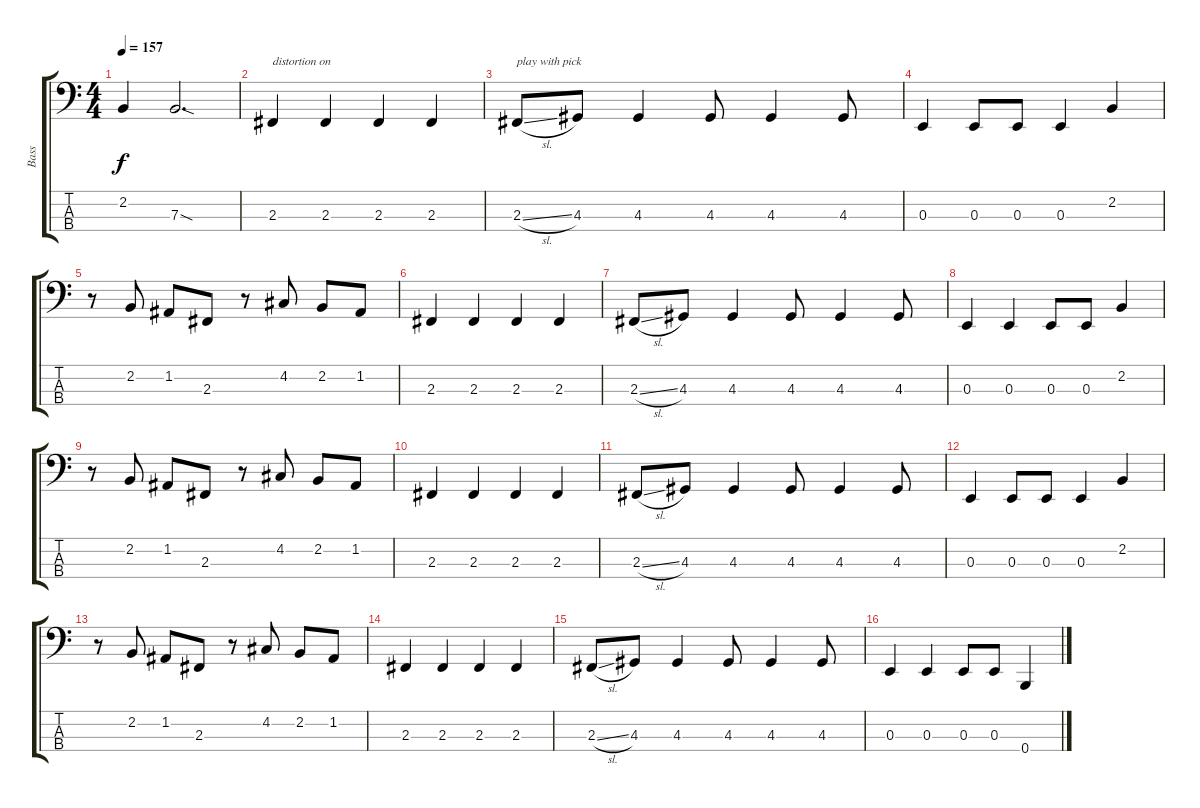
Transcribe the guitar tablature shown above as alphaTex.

\track ("Bass" "Bass") {instrument electricbasspick}
\staff {score tabs}
\tuning (D2 A1 E1 B0) {hide}
\ts (4 4)
\tempo 157
\clef f4
\ks c
2.2{t}.4{dy f} 7.3{sod}.2{d} |
2.3.4{txt "distortion on" volume 15 instrument electricbasspick} 2.3.4 2.3.4 2.3.4 |
2.3{sl}.8{txt "play with pick"} 4.3.8 4.3.4 4.3.8 4.3.4 4.3.8 |
0.3.4 0.3.8 0.3.8 0.3.4 2.2.4 |
r.8 2.2.8 1.2.8 2.3.8 r.8 4.2.8 2.2.8 1.2.8 |
2.3.4 2.3.4 2.3.4 2.3.4 |
2.3{sl}.8 4.3.8 4.3.4 4.3.8 4.3.4 4.3.8 |
0.3.4 0.3.4 0.3.8 0.3.8 2.2.4 |
r.8 2.2.8 1.2.8 2.3.8 r.8 4.2.8 2.2.8 1.2.8 |
2.3.4 2.3.4 2.3.4 2.3.4 |
2.3{sl}.8 4.3.8 4.3.4 4.3.8 4.3.4 4.3.8 |
0.3.4 0.3.8 0.3.8 0.3.4 2.2.4 |
r.8 2.2.8 1.2.8 2.3.8 r.8 4.2.8 2.2.8 1.2.8 |
2.3.4 2.3.4 2.3.4 2.3.4 |
2.3{sl}.8 4.3.8 4.3.4 4.3.8 4.3.4 4.3.8 |
0.3.4 0.3.4 0.3.8 0.3.8 0.4.4
